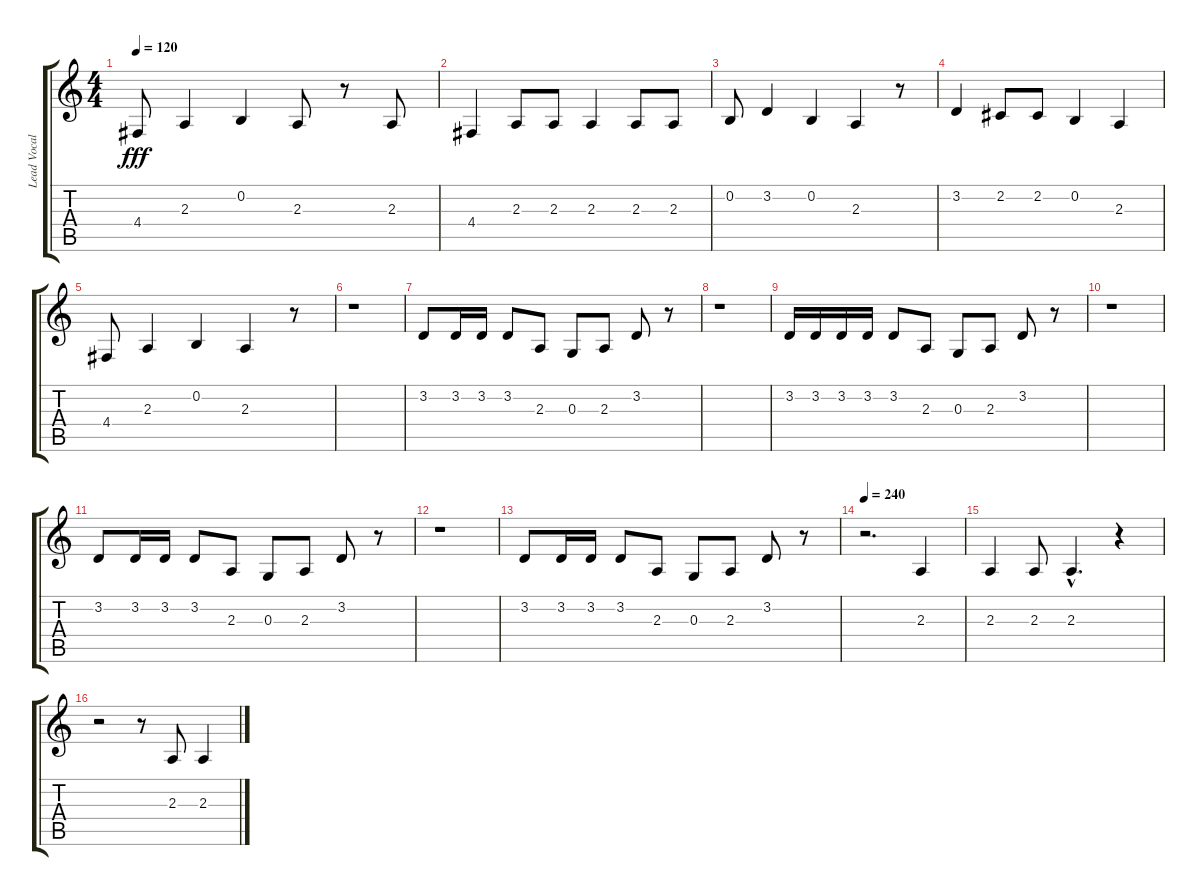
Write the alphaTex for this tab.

\track ("Lead Vocals" "Lead Vocal") {instrument clarinet}
\staff {score tabs}
\tuning (E4 B3 G3 D3 A2 E2) {hide}
\ts (4 4)
\tempo 120
\clef g2
\ks c
4.4.8{dy fff} 2.3.4 0.2.4 2.3.8 r.8 2.3.8 |
4.4.4 2.3.8 2.3.8 2.3.4 2.3.8 2.3.8 |
0.2.8 3.2.4 0.2.4 2.3.4 r.8 |
3.2.4 2.2.8 2.2.8 0.2.4 2.3.4 |
4.4.8 2.3.4 0.2.4 2.3.4 r.8 |
r.1 |
3.2.8 3.2.16 3.2.16 3.2.8 2.3.8 0.3.8 2.3.8 3.2.8 r.8 |
r.1 |
3.2.16 3.2.16 3.2.16 3.2.16 3.2.8 2.3.8 0.3.8 2.3.8 3.2.8 r.8 |
r.1 |
3.2.8 3.2.16 3.2.16 3.2.8 2.3.8 0.3.8 2.3.8 3.2.8 r.8 |
r.1 |
3.2.8 3.2.16 3.2.16 3.2.8 2.3.8 0.3.8 2.3.8 3.2.8 r.8 |
\tempo 240
r.2{d} 2.3.4 |
2.3.4 2.3.8 2.3{hac}.4{d} r.4 |
r.2 r.8 2.3.8 2.3.4
